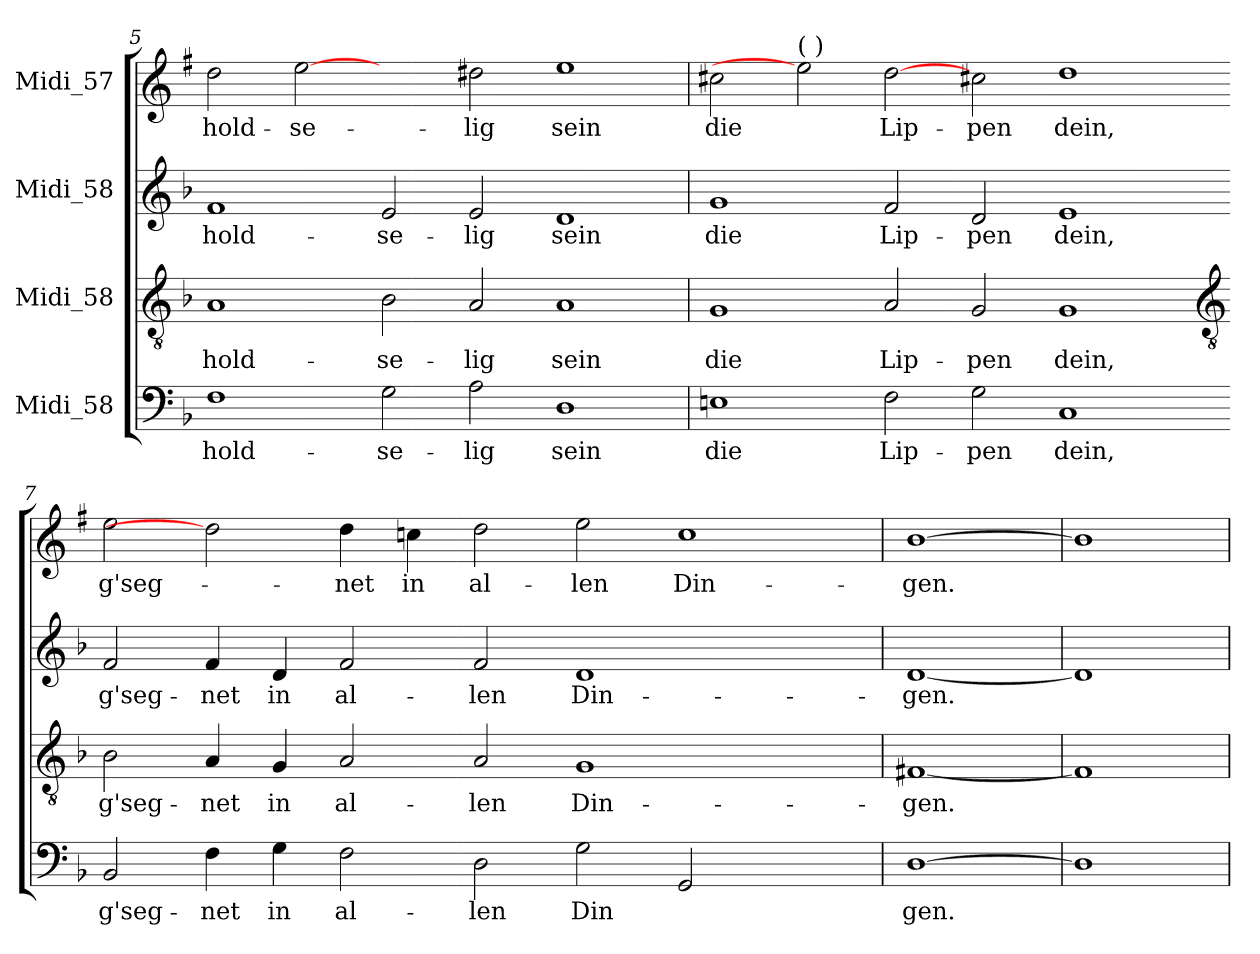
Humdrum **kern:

**kern	**text	**kern	**text	**kern	**text	**kern	**text
*part4	*part4	*part3	*part3	*part2	*part2	*part1	*part1
*staff4	*staff4	*staff3	*staff3	*staff2	*staff2	*staff1	*staff1
*I"Midi_58	*	*I"Midi_58	*	*I"Midi_58	*	*I"Midi_57	*
*clefF4	*	*clefGv2	*	*clefG2	*	*clefG2	*
*	*	*	*	*	*	*ITrd1c2	*
*k[b-]	*	*k[b-]	*	*k[b-]	*	*k[b-]	*
*F:	*	*F:	*	*F:	*	*F:	*
=5	=5	=5	=5	=5	=5	=5	=5
!	!LO:LY:b	!	!LO:LY:b	!	!LO:LY:b	!	!LO:LY:b
1F	hold-	1A	hold-	1f	hold-	2cc	hold-
!	!	!	!	!	!	!	!LO:LY:b
.	.	.	.	.	.	[2dd	-se-
!	!LO:LY:b	!	!LO:LY:b	!	!LO:LY:b	!	!
2G	-se-	2B-	-se-	2e	-se-	2ryy	.
!	!LO:LY:b	!	!LO:LY:b	!	!LO:LY:b	!	!LO:LY:b
2A	-lig	2A	-lig	2e	-lig	2cc#X	-lig
!	!LO:LY:b	!	!LO:LY:b	!	!LO:LY:b	!	!LO:LY:b
1D	sein	1A	sein	1d	sein	1dd	sein
=6	=6	=6	=6	=6	=6	=6	=6
!	!LO:LY:b	!	!LO:LY:b	!	!LO:LY:b	!	!LO:LY:b
1En	die	1G	die	1g	die	2bn	die
!	!	!	!	!	!	!LO:TX:a:t=(  )	!
.	.	.	.	.	.	2dd]	.
!	!LO:LY:b	!	!LO:LY:b	!	!LO:LY:b	!	!LO:LY:b
2F	Lip-	2A	Lip-	2f	Lip-	[2cc	Lip-
!	!LO:LY:b	!	!LO:LY:b	!	!LO:LY:b	!	!LO:LY:b
2G	-pen	2G	-pen	2d	-pen	2bn	-pen
!	!LO:LY:b	!	!LO:LY:b	!	!LO:LY:b	!	!LO:LY:b
1C	dein,	1G	dein,	1e	dein,	1cc	dein,
!!LO:LB:g=z
=7-	=7-	=7-	=7-	=7-	=7-	=7-	=7-
*	*	*clefGv2	*	*	*	*	*
!	!LO:LY:b	!	!LO:LY:b	!	!LO:LY:b	!	!LO:LY:b
2BB-	g'seg-	2B-	g'seg-	2f	g'seg-	2dd	g'seg-
!	!LO:LY:b	!	!LO:LY:b	!	!LO:LY:b	!	!
4F	-net	4A	-net	4f	-net	2cc]	.
!	!LO:LY:b	!	!LO:LY:b	!	!LO:LY:b	!	!
4G	in	4G	in	4d	in	.	.
!	!LO:LY:b	!	!LO:LY:b	!	!LO:LY:b	!	!LO:LY:b
2F	al-	2A	al-	2f	al-	4cc	-net
!	!	!	!	!	!	!	!LO:LY:b
.	.	.	.	.	.	4b-	in
!	!LO:LY:b	!	!LO:LY:b	!	!LO:LY:b	!	!LO:LY:b
2D	-len	2A	-len	2f	-len	2cc	al-
!	!LO:LY:b	!	!LO:LY:b	!	!LO:LY:b	!	!LO:LY:b
2G	Din	1G	Din-	1d	Din-	2dd	-len
!	!	!	!	!	!	!	!LO:LY:b
2GG	.	.	.	.	.	1b-	Din-
2ryy	.	2ryy	.	2ryy	.	.	.
=8	=8	=8	=8	=8	=8	=8	=8
!	!LO:LY:b	!	!LO:LY:b	!	!LO:LY:b	!	!LO:LY:b
[1D	gen.	[1F#X	-gen.	[1d	-gen.	[1a	-gen.
=9	=9	=9	=9	=9	=9	=9	=9
1D]	.	1F#]	.	1d]	.	1a]	.
=	=	=	=	=	=	=	=
*-	*-	*-	*-	*-	*-	*-	*-
